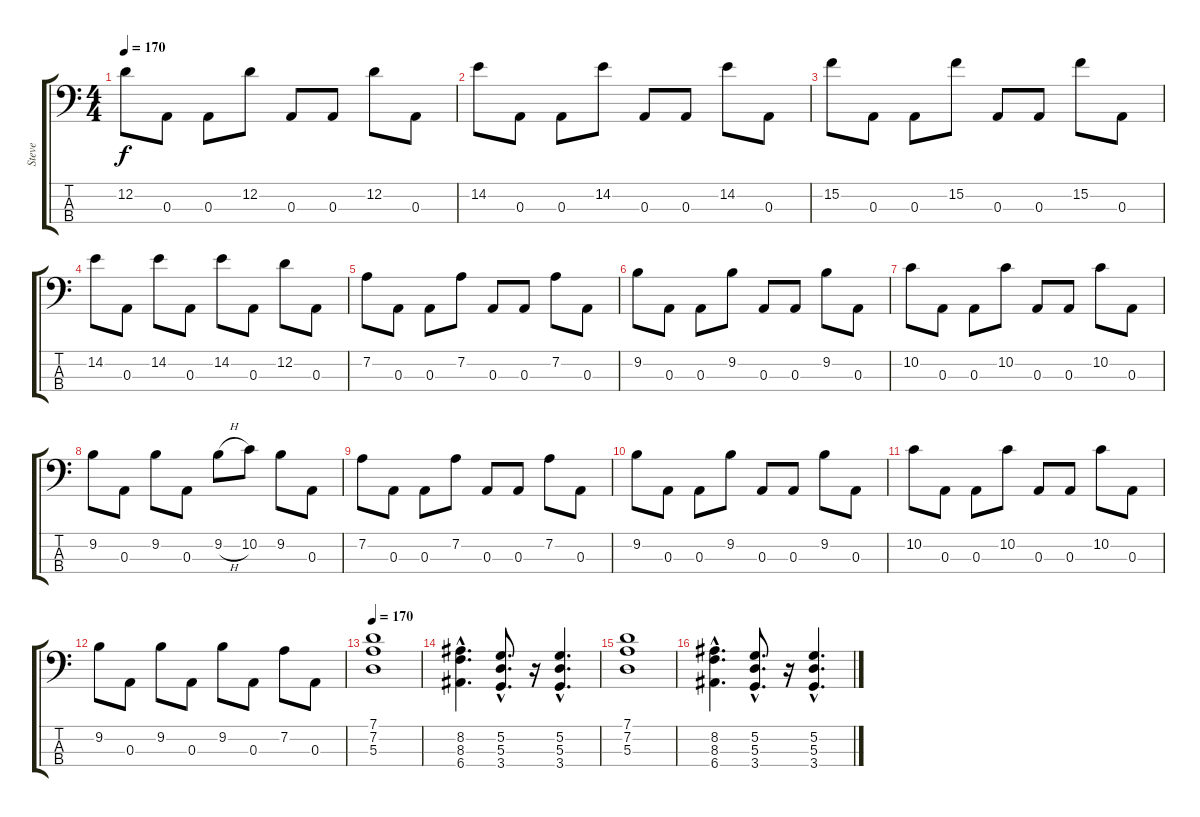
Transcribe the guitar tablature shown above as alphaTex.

\track ("Steve" "Steve") {instrument electricbassfinger}
\staff {score tabs}
\tuning (G2 D2 A1 E1) {hide}
\ts (4 4)
\tempo 170
\clef f4
\ks c
12.2.8{dy f} 0.3.8 0.3.8 12.2.8 0.3.8 0.3.8 12.2.8 0.3.8 |
14.2.8 0.3.8 0.3.8 14.2.8 0.3.8 0.3.8 14.2.8 0.3.8 |
15.2.8 0.3.8 0.3.8 15.2.8 0.3.8 0.3.8 15.2.8 0.3.8 |
14.2.8 0.3.8 14.2.8 0.3.8 14.2.8 0.3.8 12.2.8 0.3.8 |
7.2.8 0.3.8 0.3.8 7.2.8 0.3.8 0.3.8 7.2.8 0.3.8 |
9.2.8 0.3.8 0.3.8 9.2.8 0.3.8 0.3.8 9.2.8 0.3.8 |
10.2.8 0.3.8 0.3.8 10.2.8 0.3.8 0.3.8 10.2.8 0.3.8 |
9.2.8 0.3.8 9.2.8 0.3.8 9.2{h}.8 10.2.8 9.2.8 0.3.8 |
7.2.8 0.3.8 0.3.8 7.2.8 0.3.8 0.3.8 7.2.8 0.3.8 |
9.2.8 0.3.8 0.3.8 9.2.8 0.3.8 0.3.8 9.2.8 0.3.8 |
10.2.8 0.3.8 0.3.8 10.2.8 0.3.8 0.3.8 10.2.8 0.3.8 |
9.2.8 0.3.8 9.2.8 0.3.8 9.2.8 0.3.8 7.2.8 0.3.8 |
\tempo 170
(7.1 7.2 5.3).1 |
(8.2{hac} 8.3{hac} 6.4{hac}).4{d} (5.2{hac} 5.3{hac} 3.4{hac}).8{d} r.16 (5.2{hac} 5.3{hac} 3.4{hac}).4{d} |
(7.1 7.2 5.3).1 |
(8.2{hac} 8.3{hac} 6.4{hac}).4{d} (5.2{hac} 5.3{hac} 3.4{hac}).8{d} r.16 (5.2{hac} 5.3{hac} 3.4{hac}).4{d}
